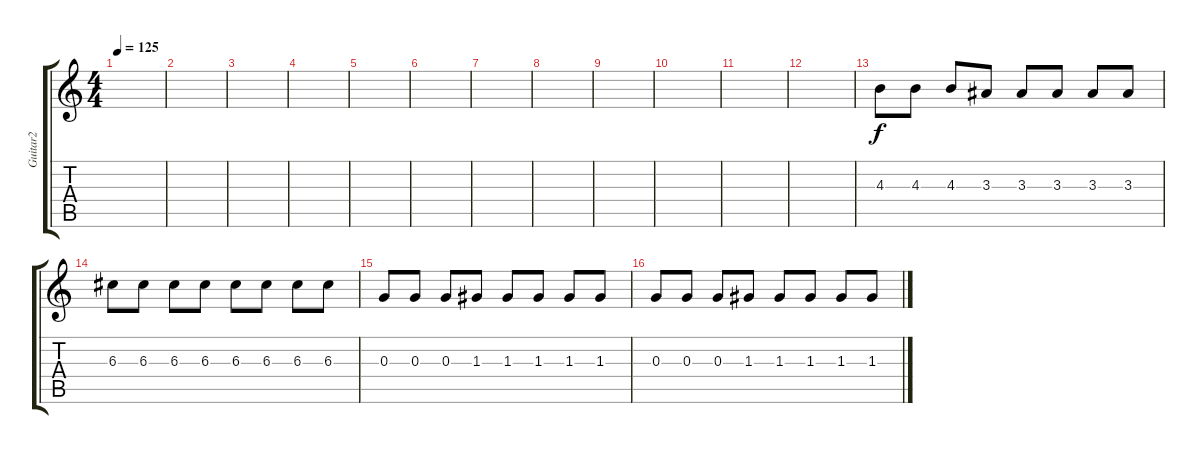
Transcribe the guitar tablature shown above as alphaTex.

\track ("Guitar2" "Guitar2") {instrument electricguitarjazz}
\staff {score tabs}
\tuning (E4 B3 G3 D3 A2 E2) {hide}
\ts (4 4)
\tempo 125
\clef g2
\ks c
|
|
|
|
|
|
|
|
|
|
|
|
4.3.8 4.3.8 4.3.8 3.3.8 3.3.8 3.3.8 3.3.8 3.3.8 |
6.3.8 6.3.8 6.3.8 6.3.8 6.3.8 6.3.8 6.3.8 6.3.8 |
0.3.8 0.3.8 0.3.8 1.3.8 1.3.8 1.3.8 1.3.8 1.3.8 |
0.3.8 0.3.8 0.3.8 1.3.8 1.3.8 1.3.8 1.3.8 1.3.8
